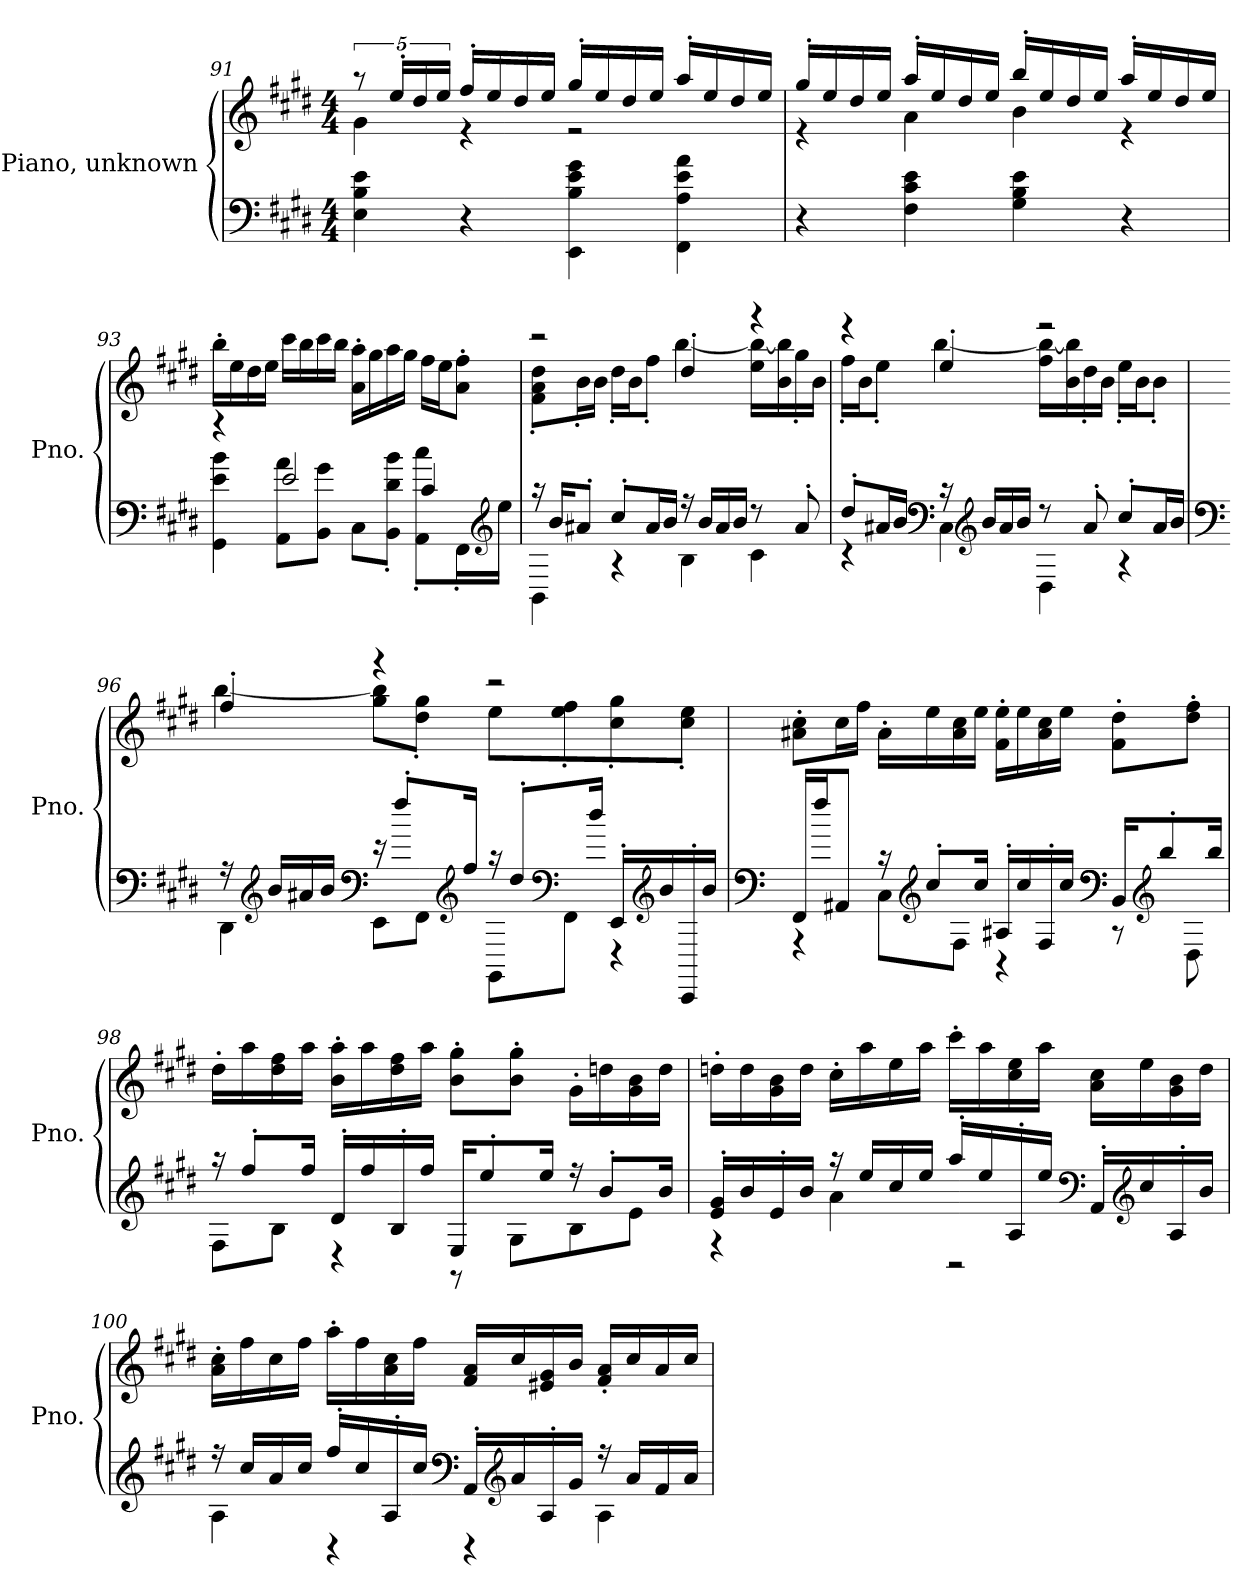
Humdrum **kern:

**kern	**kern
*part1	*part1
*staff2	*staff1
*I"Piano, unknown	*
*I'Pno.	*
!!LO:PB:g=z
*clefF4	*clefG2
*k[f#c#g#d#]	*k[f#c#g#d#]
*M4/4	*M4/4
=91	=91
*	*^
4E\ 4B\ 4e\	10r	4g#\
.	20ee'/LL	.
.	20dd#/	.
.	20ee/JJ	.
4r	16ff#'/LL	4r
.	16ee/	.
.	16dd#/	.
.	16ee/JJ	.
4EE\ 4B\ 4e\ 4g#\	16gg#'/LL	2r
.	16ee/	.
.	16dd#/	.
.	16ee/JJ	.
4FF#\ 4A\ 4e\ 4a\	16aa'/LL	.
.	16ee/	.
.	16dd#/	.
.	16ee/JJ	.
=92	=92	=92
4r	16gg#'/LL	4r
.	16ee/	.
.	16dd#/	.
.	16ee/JJ	.
4F#\ 4c#\ 4e\	16aa'/LL	4a\
.	16ee/	.
.	16dd#/	.
.	16ee/JJ	.
4G#\ 4B\ 4e\	16bb'/LL	4b\
.	16ee/	.
.	16dd#/	.
.	16ee/JJ	.
4r	16aa'/LL	4r
.	16ee/	.
.	16dd#/	.
.	16ee/JJ	.
*	*v	*v
!!LO:LB:g=z
=93	=93
*^	*
4r	4GG#\ 4e\ 4b\	16bb'\LL
.	.	16ee\
.	.	16dd#\
.	.	16ee\JJ
2e/	8AA\ 8a\L	16ccc#\LL
.	.	16bb\
.	8BB\ 8g#\J	16ccc#\
.	.	16bb\JJ
.	8C#\L	16a\' 16aa\'LL
.	.	16gg#\
.	8BB\' 8d#\' 8b\'J	16aa\
.	.	16gg#\JJ
4c#/	8AA\' 8cc#\'L	16ff#\LL
.	.	16ee\J
.	16FF#'\L	8a\' 8ff#\'J
*clefG2	*	*
.	16ee\JJ	.
=94	=94	=94
*	*	*^
16r	4BB\	2r	8f#\' 8a\' 8dd#\'L
16b/KL	.	.	.
8a#X'/J	.	.	16b'\L
.	.	.	16b\JJ
8cc#'/L	4r	.	16dd#'\LL
.	.	.	16b\J
16a#/L	.	.	8ff#'\J
16b/JJ	.	.	.
16r	4B\	4dd#'/	[4bb\
16b/LL	.	.	.
16a#/	.	.	.
16b/JJ	.	.	.
8r	4c#\	4r	16ee\ 16bb\_LL
.	.	.	16b\ 16bb\]
8a#'/	.	.	16gg#'\
.	.	.	16b\JJ
!!LO:LB:g=z	!!
=95	=95	=95	=95
8dd#'/L	4r	4r	16ff#'\LL
.	.	.	16b\J
16a#X/L	.	.	8ee'\J
16b/JJ	.	.	.
*clefF4	*	*	*
16r	4C#\	4ee'/	[4bb\
*clefG2	*	*	*
16b/LL	.	.	.
16a#/	.	.	.
16b/JJ	.	.	.
8r	4D#\	2r	16ff#\ 16bb\_LL
.	.	.	16b\ 16bb\]
8a#'/	.	.	16dd#'\
.	.	.	16b\JJ
8cc#'/L	4r	.	16ee'\LL
.	.	.	16b\J
16a#/L	.	.	8b'\J
16b/JJ	.	.	.
!!LO:LB:g=z	!!
=96	=96	=96	=96
*clefF4	*	*	*
16r	4DD#\	4ff#'/	[4bb\
*clefG2	*	*	*
16b/LL	.	.	.
16a#X/	.	.	.
16b/JJ	.	.	.
*clefF4	*	*	*
16r	8EE\L	4r	8gg#\ 8bb\]L
8ff#'/L	.	.	.
.	8FF#\J	.	8dd#\' 8gg#\'J
*clefG2	*	*	*
16ff#/Jk	.	.	.
16r	8GG#\L	2r	8ee\L
8dd#'/L	.	.	.
*clefF4	*	*	*
.	8FF#\J	.	8ee\' 8ff#\'
16dd#/Jk	.	.	.
16EE'/LL	4r	.	8cc#\' 8gg#\'
*clefG2	*	*	*
16b/	.	.	.
16CC#'/	.	.	8cc#\' 8ee\'J
16b/JJ	.	.	.
*	*	*v	*v
!!LO:LB:g=z
=97	=97	=97
*clefF4	*	*
16FF#/LL	4r	8a#X\' 8cc#\'L
16ff#/J	.	.
8AA#X/J	.	16cc#\L
.	.	16ff#\JJ
16r	8C#\L	16a#'\LL
*clefG2	*	*
8cc#'/L	.	16ee\
.	8F#\J	16a#\ 16cc#\
16cc#/Jk	.	16ee\JJ
16A#X'/LL	4r	16f#\' 16ee\'LL
16cc#/	.	16ee\
16F#'/	.	16a#\ 16cc#\
16cc#/JJ	.	16ee\JJ
*clefF4	*	*
16BB/KL	8r	8f#\' 8dd#\'L
*clefG2	*	*
8bb'/	.	.
.	8D#\	8dd#\' 8ff#\'J
16bb/Jk	.	.
=98	=98	=98
16r	8F#\L	16dd#'\LL
8ff#'/L	.	16aa\
.	8B\J	16dd#\ 16ff#\
16ff#/Jk	.	16aa\JJ
16d#'/LL	4r	16b\' 16aa\'LL
16ff#/	.	16aa\
16B'/	.	16dd#\ 16ff#\
16ff#/JJ	.	16aa\JJ
16E/KL	8r	8b\' 8gg#\'L
8ee'/	.	.
.	8G#\L	8b\' 8gg#\'J
16ee/Jk	.	.
16r	8B\	16g#'\LL
8b'/L	.	16ddn\
.	8e\J	16g#\ 16b\
16b/Jk	.	16dd\JJ
!!LO:LB:g=z
=99	=99	=99
16e/' 16g#/'LL	4r	16ddn'\LL
16b/	.	16dd\
16e'/	.	16g#\ 16b\
16b/JJ	.	16dd\JJ
16r	4a\	16cc#'\LL
16ee/LL	.	16aa\
16cc#/	.	16ee\
16ee/JJ	.	16aa\JJ
16aa'/LL	2r	16ccc#'\LL
16ee/	.	16aa\
16A'/	.	16cc#\ 16ee\
16ee/JJ	.	16aa\JJ
*clefF4	*	*
16AA'/LL	.	16a\ 16cc#\LL
*clefG2	*	*
16cc#/	.	16ee\
16A'/	.	16g#\ 16b\
16b/JJ	.	16dd\JJ
=100	=100	=100
16r	4A\	16a\' 16cc#\'LL
16cc#/LL	.	16ff#\
16a/	.	16cc#\
16cc#/JJ	.	16ff#\JJ
16ff#'/LL	4r	16aa'\LL
16cc#/	.	16ff#\
16A'/	.	16a\ 16cc#\
16cc#/JJ	.	16ff#\JJ
*clefF4	*	*
16AA'/LL	4r	16f#/ 16a/LL
*clefG2	*	*
16a/	.	16cc#/
16A'/	.	16e#X/ 16g#/
16g#/JJ	.	16b/JJ
16r	4A\	16f#/' 16a/'LL
16a/LL	.	16cc#/
16f#/	.	16a/
16a/JJ	.	16cc#/JJ
*v	*v	*
=	=
*-	*-
